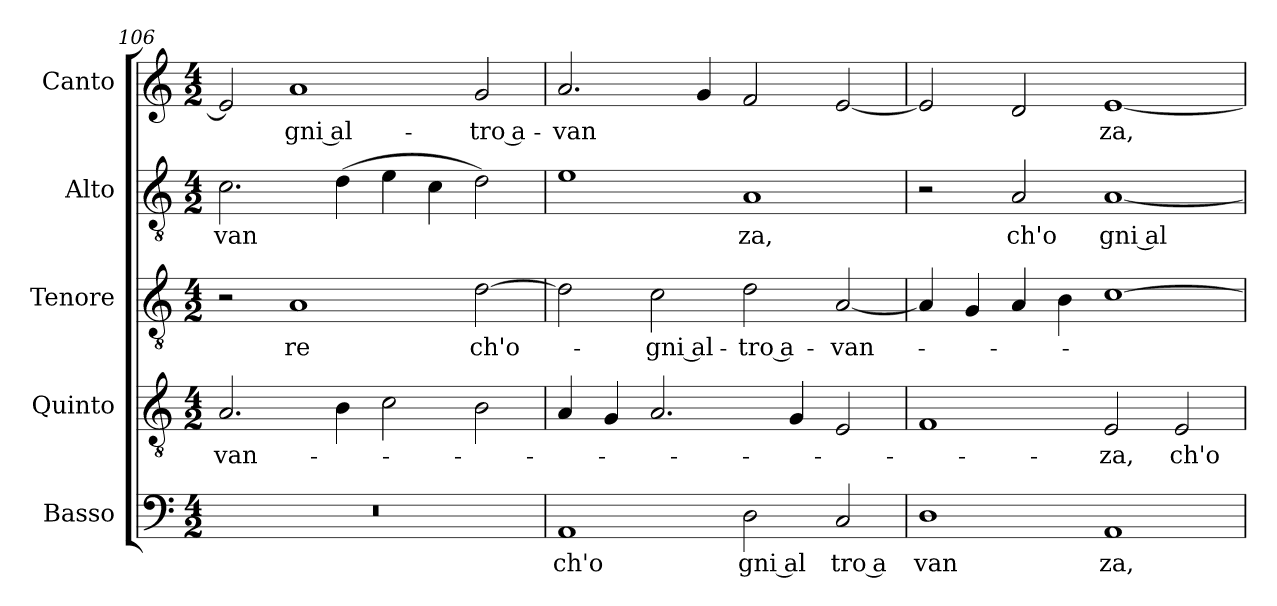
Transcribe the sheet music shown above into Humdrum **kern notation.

**kern	**text	**kern	**text	**kern	**text	**kern	**text	**kern	**text
*part5	*part5	*part4	*part4	*part3	*part3	*part2	*part2	*part1	*part1
*staff5	*staff5	*staff4	*staff4	*staff3	*staff3	*staff2	*staff2	*staff1	*staff1
*I"Basso	*	*I"Quinto	*	*I"Tenore	*	*I"Alto	*	*I"Canto	*
*I'Basso	*	*I'Quinto	*	*I'Tenore	*	*I'Alto	*	*I'Canto	*
*clefF4	*	*clefGv2	*	*clefGv2	*	*clefGv2	*	*clefG2	*
*	*	*	*	*k[]	*	*	*	*	*
*	*	*	*	*C:	*	*	*	*	*
*M4/2	*	*M4/2	*	*M4/2	*	*M4/2	*	*M4/2	*
=106	=106	=106	=106	=106	=106	=106	=106	=106	=106
!	!	!	!LO:LY:b	!	!	!	!LO:LY:b	!	!
0r	.	2.A/	-van-	2r	.	2.c\	van	2e/]	.
!	!	!	!	!	!LO:LY:b:cj	!	!	!	!LO:LY:b:rj
.	.	.	.	1A	-re	.	.	1a	-gni al-
.	.	4B\	.	.	.	(<4d\	.	.	.
.	.	2c\	.	.	.	4e\	.	.	.
.	.	.	.	.	.	4c\	.	.	.
!	!	!	!	!	!LO:LY:b	!	!	!	!LO:LY:b:rj
.	.	2B\	.	[>2d\	ch'o-	2d\)	.	2g/	-tro a-
!!LO:PB:g=z
=107	=107	=107	=107	=107	=107	=107	=107	=107	=107
!	!LO:LY:b:cj	!	!	!	!	!	!	!	!LO:LY:b
1AA	ch'o	4A/	.	2d\]	.	1e	.	2.a/	-van
.	.	4G/	.	.	.	.	.	.	.
!	!	!	!	!	!LO:LY:b:rj	!	!	!	!
.	.	2.A/	.	2c\	-gni al-	.	.	.	.
.	.	.	.	.	.	.	.	4g/	.
!	!LO:LY:b:rj	!	!	!	!LO:LY:b:rj	!	!LO:LY:b:cj	!	!
2D\	gni al	.	.	2d\	-tro a-	1A	za,	2f/	.
.	.	4G/	.	.	.	.	.	.	.
!	!LO:LY:b:rj	!	!	!	!LO:LY:b	!	!	!	!
2C/	tro a	2E/	.	[<2A/	-van-	.	.	[<2e/	.
=108	=108	=108	=108	=108	=108	=108	=108	=108	=108
!	!LO:LY:b:cj	!	!	!	!	!	!	!	!
1D	van	1F	.	4A/]	.	2r	.	2e/]	.
.	.	.	.	4G/	.	.	.	.	.
!	!	!	!	!	!	!	!LO:LY:b:cj	!	!
.	.	.	.	4A/	.	2A/	ch'o	2d/	.
.	.	.	.	4B\	.	.	.	.	.
!	!LO:LY:b:cj	!	!LO:LY:b:cj	!	!	!	!LO:LY:b:cj	!	!LO:LY:b:cj
1AA	za,	2E/	-za,	[>1c	.	[<1A	gni al	[<1e	za,
!	!	!	!LO:LY:b:cj	!	!	!	!	!	!
.	.	2E/	ch'o	.	.	.	.	.	.
=	=	=	=	=	=	=	=	=	=
*-	*-	*-	*-	*-	*-	*-	*-	*-	*-
